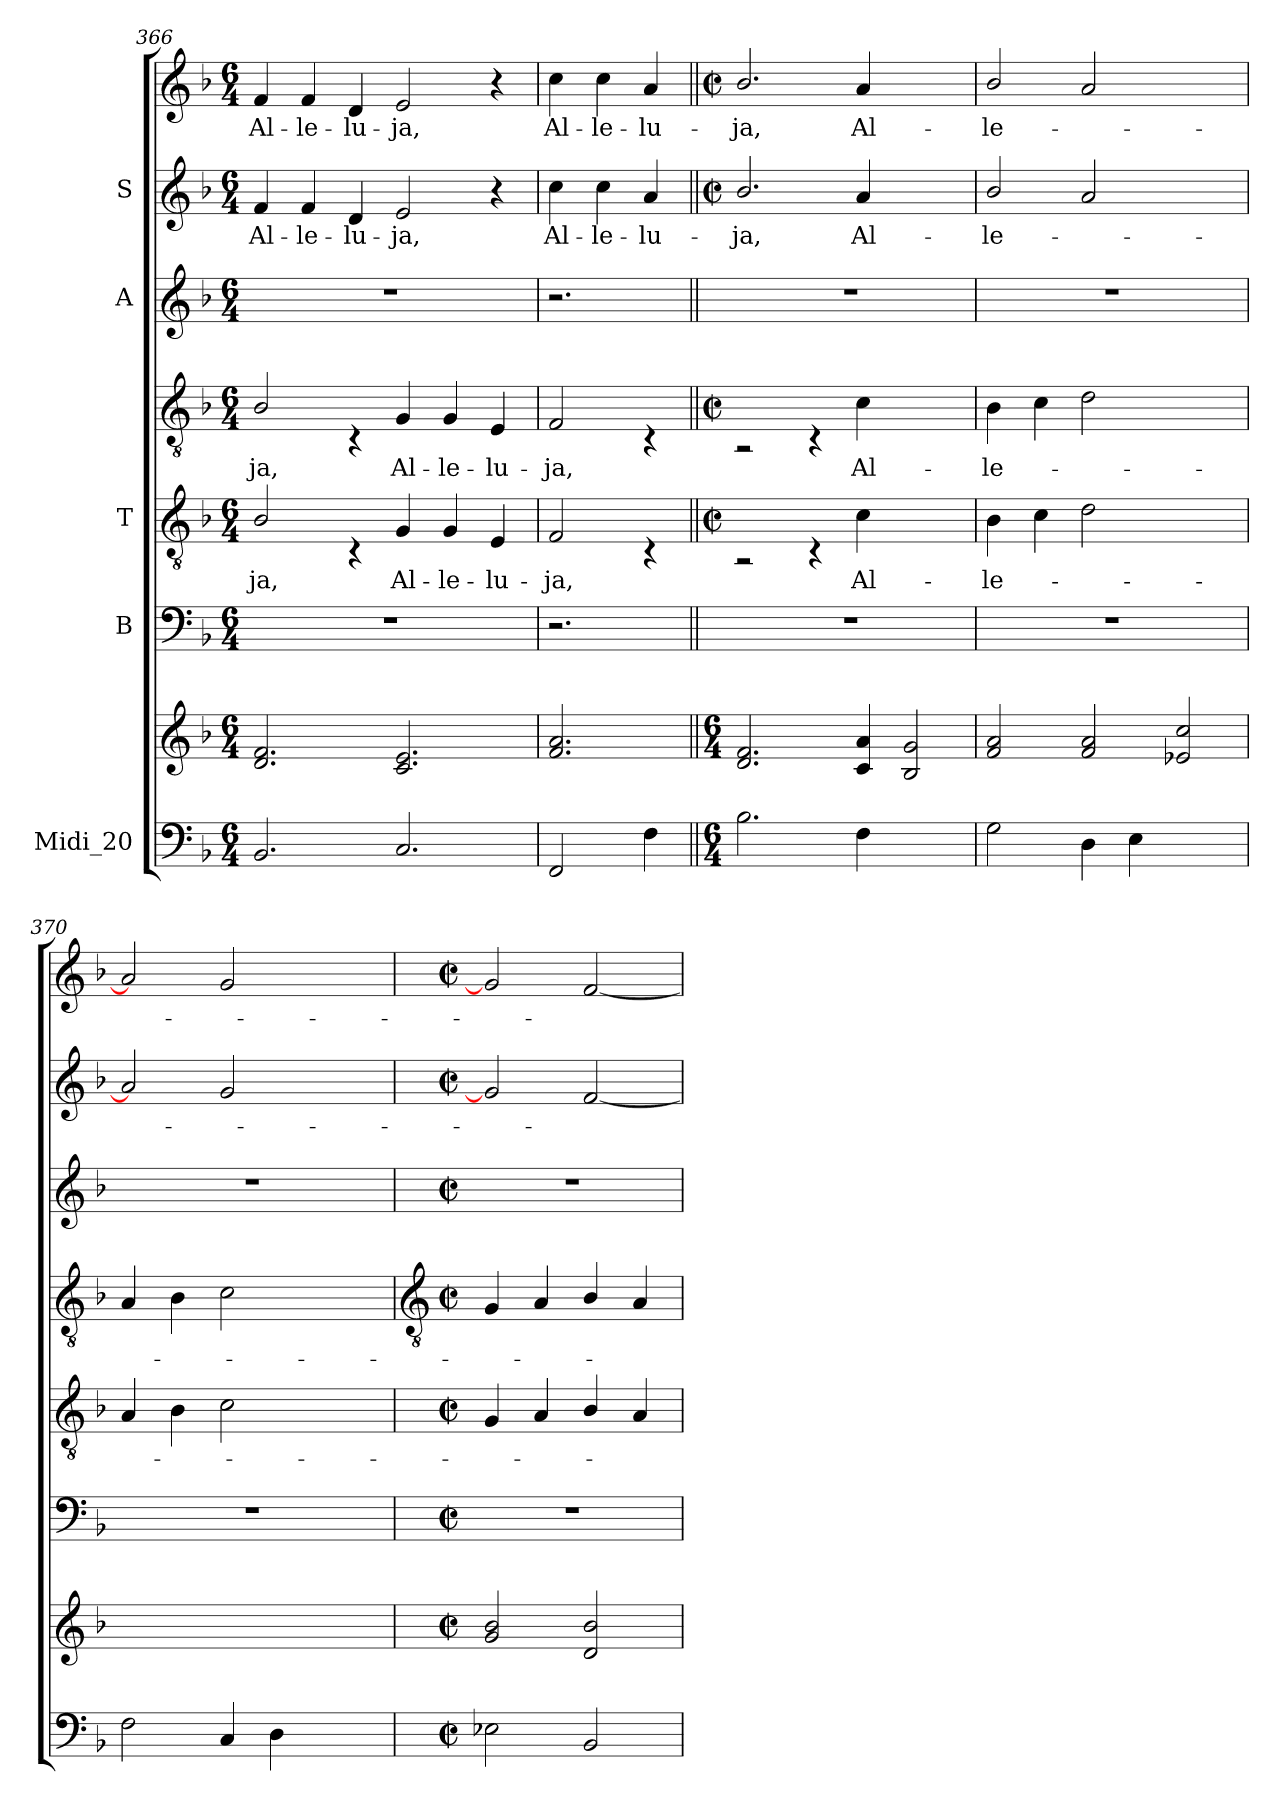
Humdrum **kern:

**kern	**kern	**kern	**kern	**text	**kern	**text	**kern	**kern	**text	**kern	**text
*part5	*part5	*part4	*part3	*part3	*part3	*part3	*part2	*part1	*part1	*part1	*part1
*staff8	*staff7	*staff6	*staff5	*staff5	*staff4	*staff4	*staff3	*staff2	*staff2	*staff1	*staff1
*I"Midi_20	*	*I"B	*I"T	*	*	*	*I"A	*I"S	*	*	*
*clefF4	*clefG2	*clefF4	*clefGv2	*	*clefGv2	*	*clefG2	*clefG2	*	*clefG2	*
*k[b-]	*k[b-]	*k[b-]	*k[b-]	*	*k[b-]	*	*k[b-]	*k[b-]	*	*k[b-]	*
*F:	*F:	*F:	*F:	*	*F:	*	*F:	*F:	*	*F:	*
*M6/4	*M6/4	*M6/4	*M6/4	*	*M6/4	*	*M6/4	*M6/4	*	*M6/4	*
=366	=366	=366	=366	=366	=366	=366	=366	=366	=366	=366	=366
*	*^	*	*	*	*	*	*	*	*	*	*
!	!	!LO:N:vis=1	!	!	!LO:LY:b	!	!LO:LY:b	!	!	!LO:LY:b	!	!LO:LY:b
2.BB-	2.d 2.f	1.ryy	1.r	2B-/	-ja,	2B-/	-ja,	1.r	4f	Al-	4f	Al-
!	!	!	!	!	!	!	!	!	!	!LO:LY:b	!	!LO:LY:b
.	.	.	.	.	.	.	.	.	4f	-le-	4f	-le-
!	!	!	!	!	!	!	!	!	!	!LO:LY:b	!	!LO:LY:b
.	.	.	.	4rBB	.	4rBB	.	.	4d	-lu-	4d	-lu-
!	!	!	!	!	!LO:LY:b	!	!LO:LY:b	!	!	!LO:LY:b	!	!LO:LY:b
2.C	2.c 2.e	.	.	4G	Al-	4G	Al-	.	2e	-ja,	2e	-ja,
!	!	!	!	!	!LO:LY:b	!	!LO:LY:b	!	!	!	!	!
.	.	.	.	4G	-le-	4G	-le-	.	.	.	.	.
!	!	!	!	!	!LO:LY:b	!	!LO:LY:b	!	!	!	!	!
.	.	.	.	4E	-lu-	4E	-lu-	.	4r	.	4r	.
=367	=367	=367	=367	=367	=367	=367	=367	=367	=367	=367	=367	=367
!	!	!	!	!	!LO:LY:b	!	!LO:LY:b	!	!	!LO:LY:b	!	!LO:LY:b
2FF	2.f 2.a	2.ryy	2.r	2F	-ja,	2F	-ja,	2.r	4cc	Al-	4cc	Al-
!	!	!	!	!	!	!	!	!	!	!LO:LY:b	!	!LO:LY:b
.	.	.	.	.	.	.	.	.	4cc	-le-	4cc	-le-
!	!	!	!	!	!	!	!	!	!	!LO:LY:b	!	!LO:LY:b
4F	.	.	.	4rBB	.	4rBB	.	.	4a	-lu-	4a	-lu-
=368||	=368||	=368||	=368||	=368||	=368||	=368||	=368||	=368||	=368||	=368||	=368||	=368||
*M6/4	*M6/4	*	*	*M2/2	*	*M2/2	*	*	*M2/2	*	*M2/2	*
*	*	*	*	*met(c|)	*	*met(c|)	*	*	*met(c|)	*	*met(c|)	*
!	!	!LO:N:vis=1	!	!	!	!	!	!	!	!LO:LY:b	!	!LO:LY:b
2.B-	2.d 2.f	1.ryy	1.r	2rBB	.	2rBB	.	1.r	2.b-/	-ja,	2.b-/	-ja,
.	.	.	.	4rBB	.	4rBB	.	.	.	.	.	.
!	!	!	!	!	!LO:LY:b	!	!LO:LY:b	!	!	!LO:LY:b	!	!LO:LY:b
4F	4c 4a	.	.	4c	Al-	4c	Al-	.	4a	Al-	4a	Al-
2ryy	2B- 2g	.	.	2ryy	.	2ryy	.	.	2ryy	.	2ryy	.
=369	=369	=369	=369	=369	=369	=369	=369	=369	=369	=369	=369	=369
!	!	!LO:N:vis=1	!	!	!LO:LY:b	!	!LO:LY:b	!	!	!LO:LY:b	!	!LO:LY:b
2G	2f 2a	1.ryy	1.r	4B-	-le-	4B-	-le-	1.r	2b-/	-le-	2b-/	-le-
.	.	.	.	4c	.	4c	.	.	.	.	.	.
4D	2f 2a	.	.	2d	.	2d	.	.	[2a	.	[2a	.
4E	.	.	.	.	.	.	.	.	.	.	.	.
2ryy	2e-X 2cc	.	.	2ryy	.	2ryy	.	.	2ryy	.	2ryy	.
*	*v	*v	*	*	*	*	*	*	*	*	*	*
=370	=370	=370	=370	=370	=370	=370	=370	=370	=370	=370	=370
!	!LO:N:vis=1	!	!	!	!	!	!	!	!	!	!
2F	1.ryy	1.r	4A	.	4A	.	1.r	2a]	.	2a]	.
.	.	.	4B-	.	4B-	.	.	.	.	.	.
4C	.	.	2c	.	2c	.	.	[2g	.	[2g	.
4D	.	.	.	.	.	.	.	.	.	.	.
2ryy	.	.	2ryy	.	2ryy	.	.	2ryy	.	2ryy	.
!!LO:LB:g=z
=371	=371	=371	=371	=371	=371	=371	=371	=371	=371	=371	=371
*	*	*	*	*	*clefGv2	*	*	*	*	*	*
*M2/2	*M2/2	*M2/2	*M2/2	*	*M2/2	*	*M2/2	*M2/2	*	*M2/2	*
*met(c|)	*met(c|)	*met(c|)	*met(c|)	*	*met(c|)	*	*met(c|)	*met(c|)	*	*met(c|)	*
*	*^	*	*	*	*	*	*	*	*	*	*
2E-X	2g 2b-	1ryy	1r	4G	.	4G	.	1r	2g]	.	2g]	.
.	.	.	.	4A	.	4A	.	.	.	.	.	.
2BB-	2d 2b-	.	.	4B-/	.	4B-/	.	.	[2f	.	[2f	.
.	.	.	.	4A	.	4A	.	.	.	.	.	.
*	*v	*v	*	*	*	*	*	*	*	*	*	*
=	=	=	=	=	=	=	=	=	=	=	=
*-	*-	*-	*-	*-	*-	*-	*-	*-	*-	*-	*-
